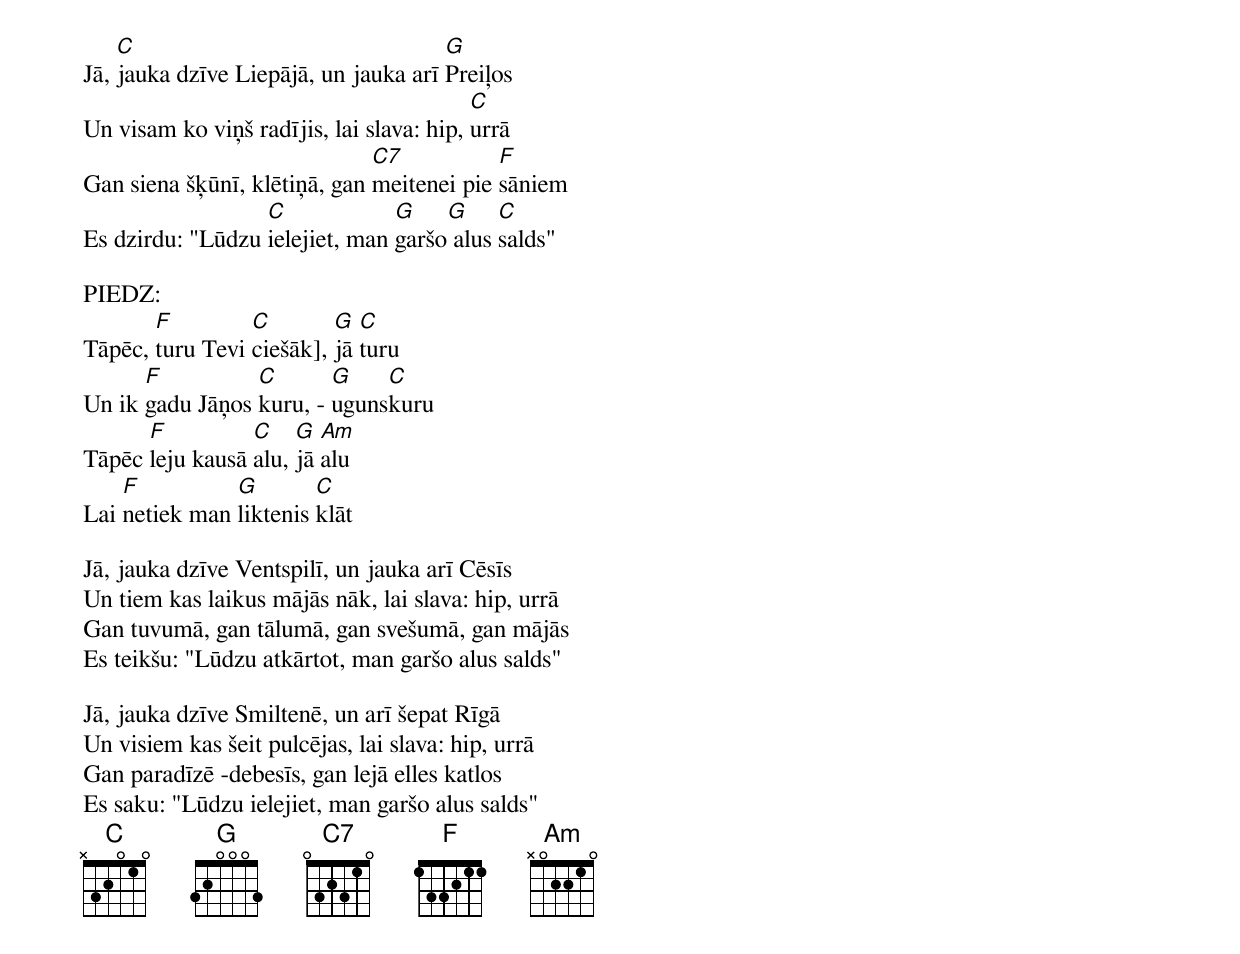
Jā, [C]jauka dzīve Liepājā, un jauka arī [G]Preiļos
Un visam ko viņš radījis, lai slava: hip, [C]urrā
Gan siena šķūnī, klētiņā, gan [C7]meitenei pie [F]sāniem
Es dzirdu: "Lūdzu [C]ielejiet, man [G]garšo[G] alus [C]salds"

PIEDZ:
Tāpēc, [F]turu Tevi [C]ciešāk], [G]jā [C]turu
Un ik [F]gadu Jāņos [C]kuru, - [G]uguns[C]kuru
Tāpēc [F]leju kausā [C]alu, [G]jā [Am]alu
Lai [F]netiek man [G]liktenis [C]klāt

Jā, jauka dzīve Ventspilī, un jauka arī Cēsīs
Un tiem kas laikus mājās nāk, lai slava: hip, urrā
Gan tuvumā, gan tālumā, gan svešumā, gan mājās
Es teikšu: "Lūdzu atkārtot, man garšo alus salds"

Jā, jauka dzīve Smiltenē, un arī šepat Rīgā
Un visiem kas šeit pulcējas, lai slava: hip, urrā
Gan paradīzē -debesīs, gan lejā elles katlos
Es saku: "Lūdzu ielejiet, man garšo alus salds"
